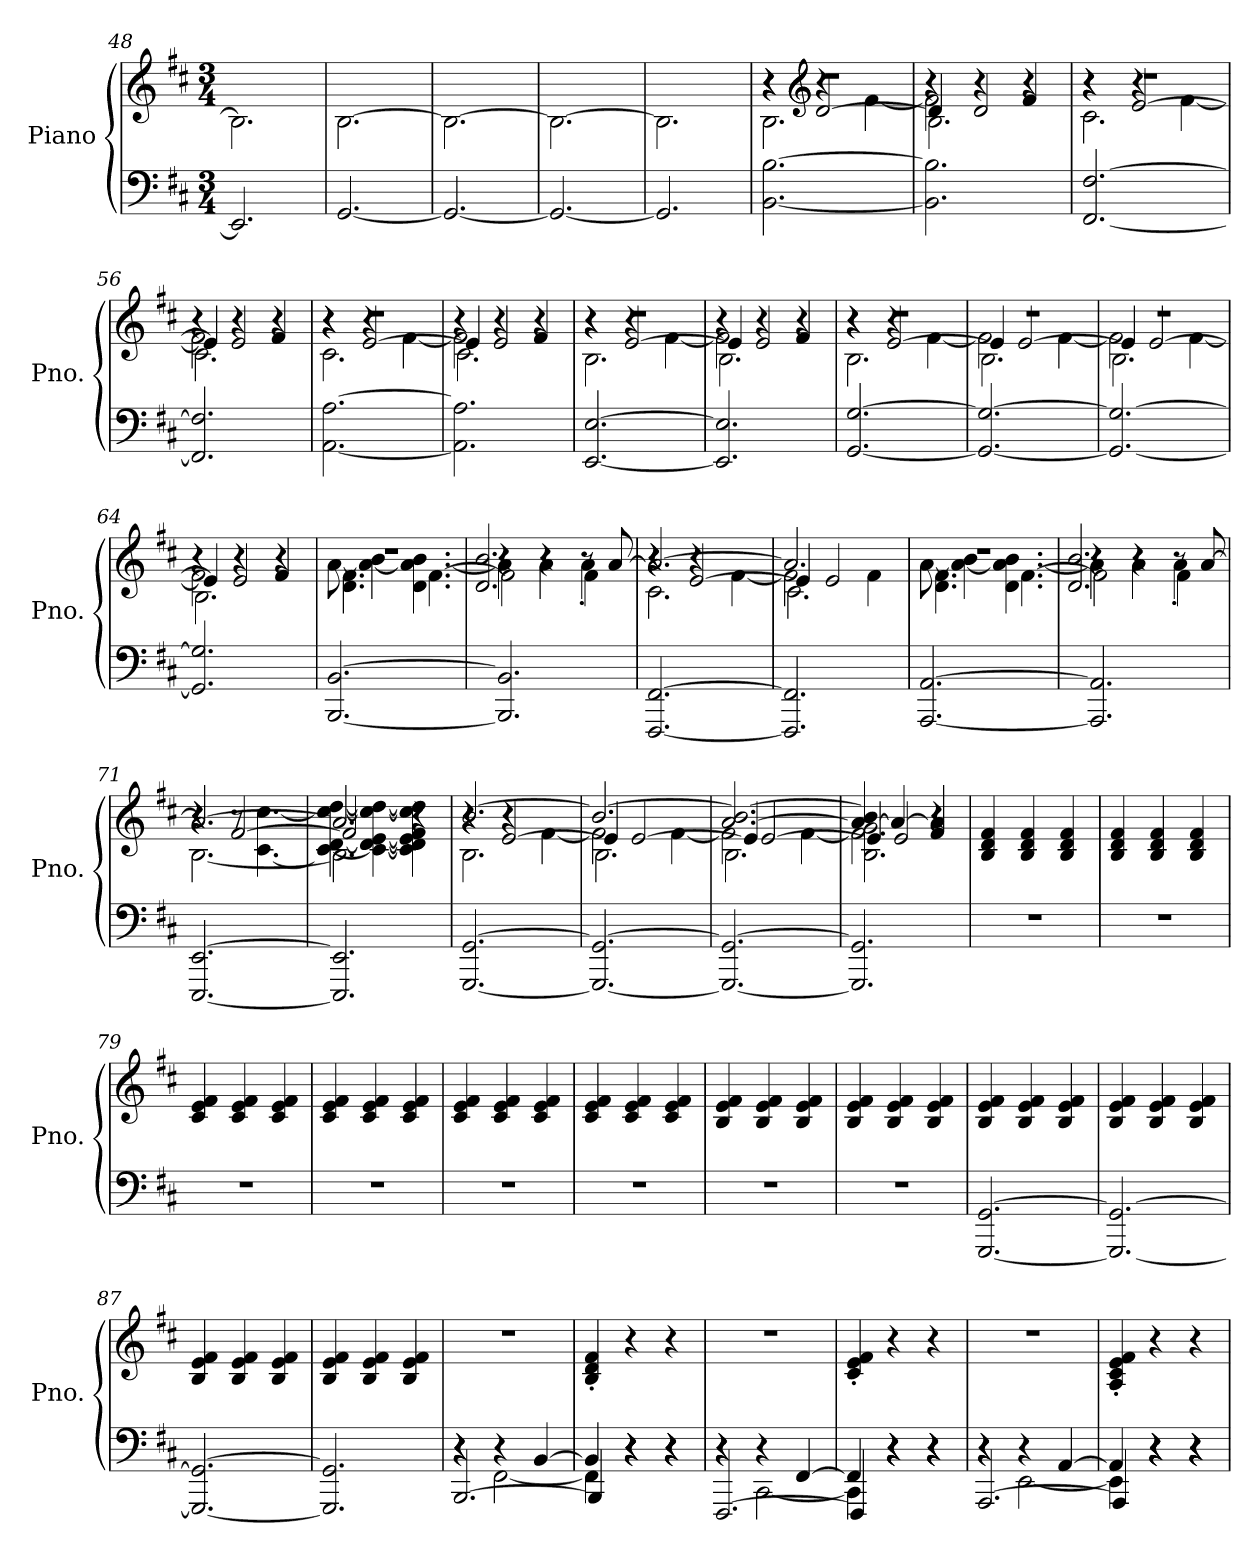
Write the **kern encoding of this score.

**kern	**kern
*part2	*part1
*staff2	*staff1
*I"Piano	*I"Piano
*I'Pno.	*I'Pno.
!!LO:PB:g=z
*clefF4	*clefG2
*k[f#c#]	*k[f#c#]
*M3/4	*M3/4
=48	=48
2.EE/]	2.B\]
=49	=49
[2.GG/	[2.B\
=50	=50
2.GG/_	2.B\_
=51	=51
2.GG/_	2.B\_
=52	=52
2.GG/]	2.B\]
=53	=53
*	*^
*	*	*^
*	*	*	*^
[2.BB\ [2.B\	2.r	4r	4r	2.B\
*	*clefG2	*	*	*
.	.	4r	[2d/	.
.	.	[4f#\	.	.
=54	=54	=54	=54	=54
2.BB\] 2.B\]	4r	2f#\]	4d/]	2.B\
.	4r	.	2d/	.
.	4f#/	4r	.	.
=55	=55	=55	=55	=55
[2.FF#/ [2.F#/	2.r	4r	4r	2.c#\
.	.	4r	[2e/	.
.	.	[4f#\	.	.
=56	=56	=56	=56	=56
2.FF#/] 2.F#/]	4r	2f#\]	4e/]	2.c#\
.	4r	.	2e/	.
.	4f#/	4r	.	.
=57	=57	=57	=57	=57
[2.AA\ [2.A\	2.r	4r	4r	2.c#\
.	.	4r	[2e/	.
.	.	[4f#\	.	.
=58	=58	=58	=58	=58
2.AA\] 2.A\]	4r	2f#\]	4e/]	2.c#\
.	4r	.	2e/	.
.	4f#/	4r	.	.
!!LO:LB:g=z	!!	!!	!!
=59	=59	=59	=59	=59
[2.EE/ [2.E/	2.r	4r	4r	2.B\
.	.	4r	[2e/	.
.	.	[4f#\	.	.
=60	=60	=60	=60	=60
2.EE/] 2.E/]	4r	2f#\]	4e/]	2.B\
.	4r	.	2e/	.
.	4f#/	4r	.	.
=61	=61	=61	=61	=61
[2.GG/ [2.G/	2.r	4r	4r	2.B\
.	.	4r	[2e/	.
.	.	[4f#\	.	.
=62	=62	=62	=62	=62
2.GG/_ 2.G/_	2.r	2f#\]	4e/]	2.B\
.	.	.	[2e/	.
.	.	[4f#\	.	.
=63	=63	=63	=63	=63
2.GG/_ 2.G/_	2.r	2f#\]	4e/]	2.B\
.	.	.	[2e/	.
.	.	[4f#\	.	.
=64	=64	=64	=64	=64
2.GG/] 2.G/]	4r	2f#\]	4e/]	2.B\
.	4r	.	2e/	.
.	4f#/	4r	.	.
*	*	*	*v	*v
=65	=65	=65	=65
[2.BBB/ [2.BB/	2.r	[8a\	4.d\ 4.f#\
.	.	4a\_ 4b\	.
.	.	4.d\ 4.a\_ 4.b\	[4.f#\
!!LO:LB:g=z
=66	=66	=66	=66
*	*	*	*^
2.BBB/] 2.BB/]	4r	4a\]	2.d/ 2.b/	2f#\]
.	4r	4a\	.	.
.	8r	4a'\	.	4f#\
.	[8a/	.	.	.
=67	=67	=67	=67	=67
[2.FFF#/ [2.FF#/	2.a/_	4r	4r	2.c#\
.	.	4r	[2e/	.
.	.	[4f#\	.	.
=68	=68	=68	=68	=68
2.FFF#/] 2.FF#/]	2.a/]	2f#\]	4e/]	2.c#\
.	.	.	2e/	.
.	.	4f#\	.	.
*	*	*	*v	*v
=69	=69	=69	=69
[2.AAA/ [2.AA/	2.r	[8a\	4.d\ 4.f#\
.	.	4a\_ 4b\	.
.	.	4.d\ 4.a\_ 4.b\	[4.f#\
=70	=70	=70	=70
*	*	*	*^
2.AAA/] 2.AA/]	4r	4a\]	2.d/ 2.b/	2f#\]
.	4r	4a\	.	.
.	8r	4a'\	.	4f#\
.	[8a/	.	.	.
=71	=71	=71	=71	=71
[2.EEE/ [2.EE/	2.a/_	4r	4r	[2.B\
.	.	8r	[2f#/	.
.	.	[4.c#\ [4.cc#\	.	.
=72	=72	=72	=72	=72
2.EEE/] 2.EE/]	2.a/]	4c#\_ [4d\ 4cc#\_ [4dd\	2f#/]	2.B\]
.	.	4c#\_ 4d\_ [4e\ 4cc#\_ 4dd\_	.	.
.	.	4c#\] 4d\] 4e\] 4f#\ 4cc#\] 4dd\]	4r	.
!!LO:LB:g=z	!!	!!	!!
=73	=73	=73	=73	=73
[2.GGG/ [2.GG/	[2.b/	4r	4r	2.B\
.	.	4r	[2e/	.
.	.	[4f#\	.	.
=74	=74	=74	=74	=74
2.GGG/_ 2.GG/_	2.b/_	2f#\]	4e/]	2.B\
.	.	.	[2e/	.
.	.	[4f#\	.	.
=75	=75	=75	=75	=75
2.GGG/_ 2.GG/_	[2.a/ 2.b/_	2f#\]	4e/]	2.B\
.	.	.	[2e/	.
.	.	[4f#\	.	.
=76	=76	=76	=76	=76
2.GGG/] 2.GG/]	4a/_ 4b/]	2f#\]	4e/]	2.B\ 2.g\
.	4a/_	.	2e/	.
.	4f#/ 4a/]	4r	.	.
*	*v	*v	*v	*v
=77	=77
2.r	4B/ 4d/ 4f#/
.	4B/ 4d/ 4f#/
.	4B/ 4d/ 4f#/
=78	=78
2.r	4B/ 4d/ 4f#/
.	4B/ 4d/ 4f#/
.	4B/ 4d/ 4f#/
=79	=79
2.r	4c#/ 4e/ 4f#/
.	4c#/ 4e/ 4f#/
.	4c#/ 4e/ 4f#/
!!LO:LB:g=z
=80	=80
2.r	4c#/ 4e/ 4f#/
.	4c#/ 4e/ 4f#/
.	4c#/ 4e/ 4f#/
=81	=81
2.r	4c#/ 4e/ 4f#/
.	4c#/ 4e/ 4f#/
.	4c#/ 4e/ 4f#/
=82	=82
2.r	4c#/ 4e/ 4f#/
.	4c#/ 4e/ 4f#/
.	4c#/ 4e/ 4f#/
=83	=83
2.r	4B/ 4e/ 4f#/
.	4B/ 4e/ 4f#/
.	4B/ 4e/ 4f#/
=84	=84
2.r	4B/ 4e/ 4f#/
.	4B/ 4e/ 4f#/
.	4B/ 4e/ 4f#/
=85	=85
[2.GGG/ [2.GG/	4B/ 4e/ 4f#/
.	4B/ 4e/ 4f#/
.	4B/ 4e/ 4f#/
=86	=86
2.GGG/_ 2.GG/_	4B/ 4e/ 4f#/
.	4B/ 4e/ 4f#/
.	4B/ 4e/ 4f#/
=87	=87
2.GGG/_ 2.GG/_	4B/ 4e/ 4f#/
.	4B/ 4e/ 4f#/
.	4B/ 4e/ 4f#/
!!LO:PB:g=z
=88	=88
2.GGG/] 2.GG/]	4B/ 4e/ 4f#/
.	4B/ 4e/ 4f#/
.	4B/ 4e/ 4f#/
=89	=89
*^	*
*	*^	*
4r	4r	[2.BBB/	2.r
4r	[2FF#\	.	.
[4BB/	.	.	.
=90	=90	=90	=90
4BB/]	4FF#\]	4BBB/]	4B/' 4d/' 4f#/'
4r	4r	4r	4r
4r	4r	4r	4r
=91	=91	=91	=91
4r	4r	[2.FFF#/	2.r
4r	[2CC#\	.	.
[4FF#/	.	.	.
=92	=92	=92	=92
4FF#/]	4CC#\]	4FFF#/]	4c#/' 4e/' 4f#/'
4r	4r	4r	4r
4r	4r	4r	4r
=93	=93	=93	=93
4r	4r	[2.AAA/	2.r
4r	[2EE\	.	.
[4AA/	.	.	.
=94	=94	=94	=94
4AA/]	4EE\]	4AAA/]	4A/' 4c#/' 4e/' 4f#/'
4r	4r	4r	4r
4r	4r	4r	4r
*v	*v	*v	*
=	=
*-	*-
